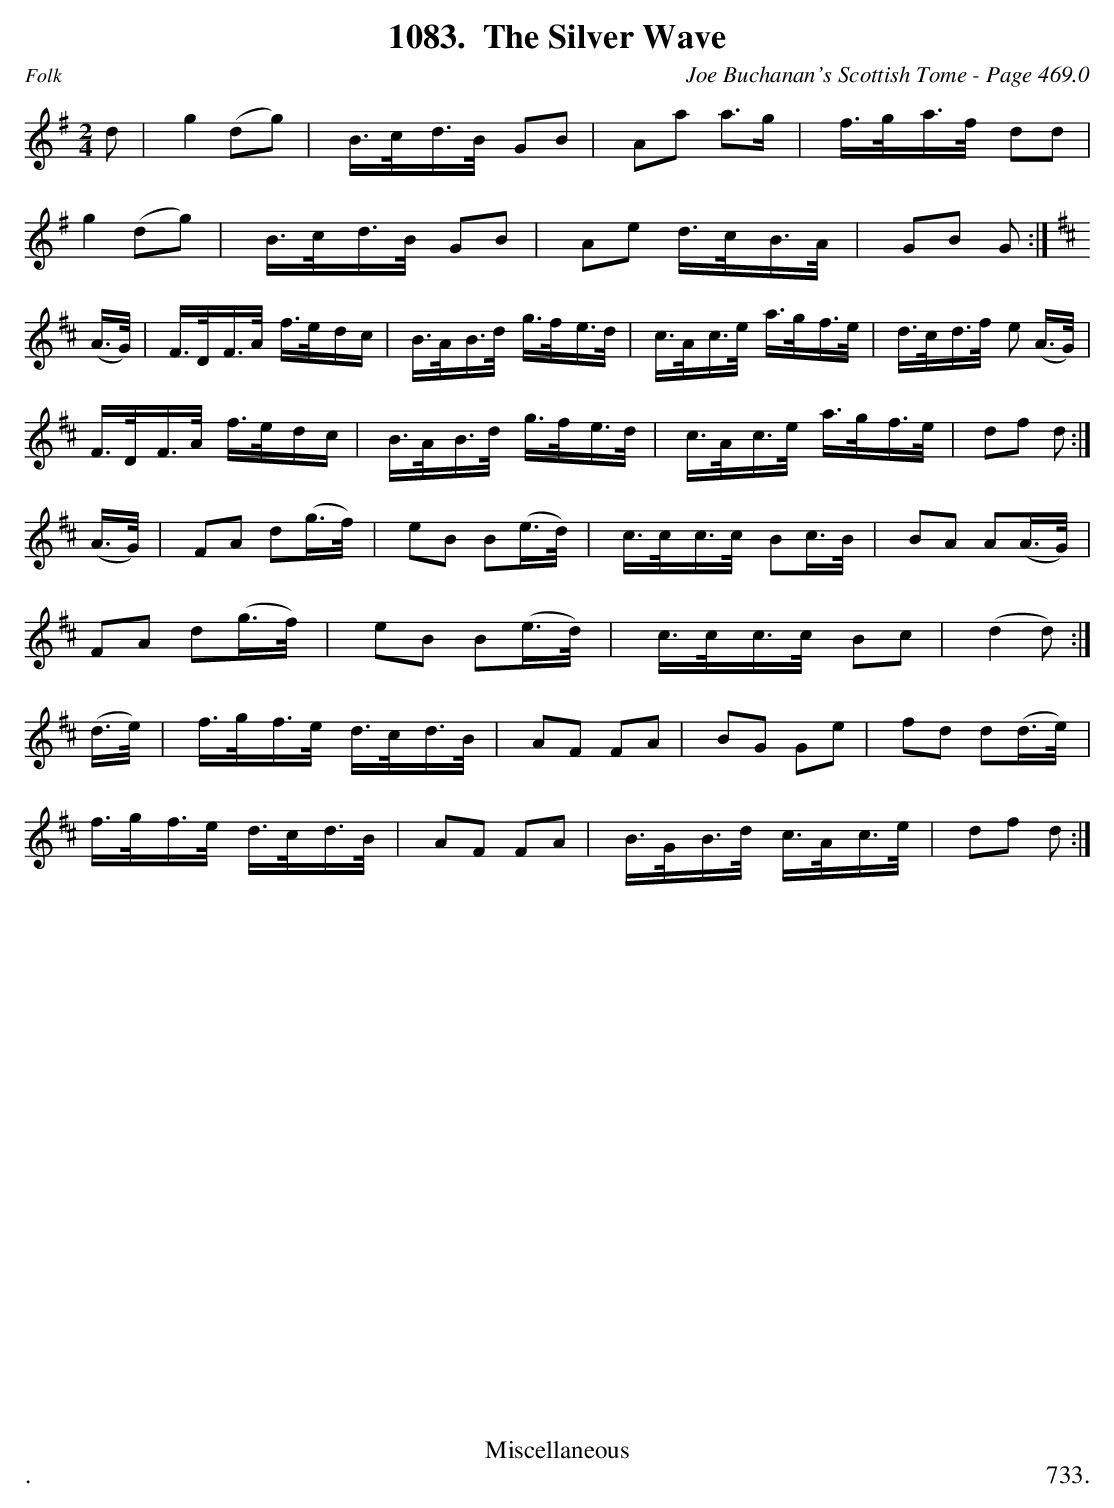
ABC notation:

X:1
T:Silver Wave, The
C:Joe Buchanan's Scottish Tome - Page 469.0
L:1/8
M:2/4
K:G
d | g2 (dg) | B/>c/d/>B/ GB | Aa a>g | f/>g/a/>f/ dd |
g2 (dg) | B/>c/d/>B/ GB | Ae d/>c/B/>A/ | GB G :|
[K:D] (A/>G/) | F/>D/F/>A/ f/>e/d/c/ | B/>A/B/>d/ g/>f/e/>d/ | c/>A/c/>e/ a/>g/f/>e/ | d/>c/d/>f/ e (A/>G/) |
F/>D/F/>A/ f/>e/d/c/ | B/>A/B/>d/ g/>f/e/>d/ | c/>A/c/>e/ a/>g/f/>e/ | df d :|
(A/>G/) | FA d(g/>f/) | eB B(e/>d/) | c/>c/c/>c/ Bc/>B/ | BA A(A/>G/) |
FA d(g/>f/) | eB B(e/>d/) | c/>c/c/>c/ Bc | (d2 d) :|
(d/>e/) | f/>g/f/>e/ d/>c/d/>B/ | AF FA | BG Ge | fd d(d/>e/) |
f/>g/f/>e/ d/>c/d/>B/ | AF FA | B/>G/B/>d/ c/>A/c/>e/ | df d :|
